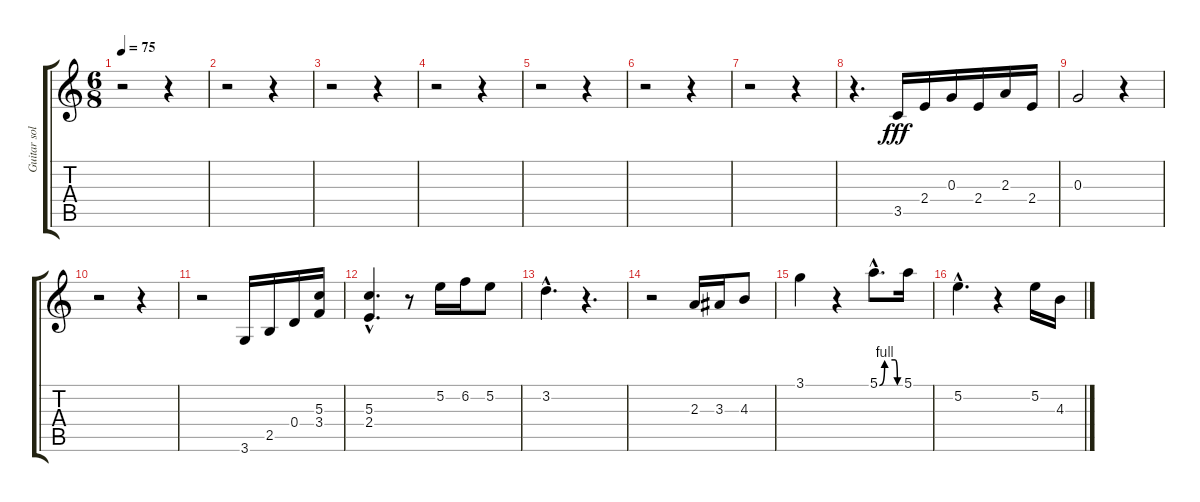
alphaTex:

\track ("Guitar solo" "Guitar sol") {instrument electricguitarjazz}
\staff {score tabs}
\tuning (E4 B3 G3 D3 A2 E2) {hide}
\ts (6 8)
\tempo 75
\clef g2
\ks c
r.2{dy fff} r.4 |
r.2 r.4 |
r.2 r.4 |
r.2 r.4 |
r.2 r.4 |
r.2 r.4 |
r.2 r.4 |
r.4{d} 3.5.16 2.4.16 0.3.16 2.4.16 2.3.16 2.4.16 |
0.3.2 r.4 |
r.2 r.4 |
r.2 3.6.16 2.5.16 0.4.16 (5.3 3.4).16 |
(5.3{hac} 2.4{hac}).4{d} r.8 5.2.16 6.2.16 5.2.8 |
3.2{hac}.4{d} r.4{d} |
r.2 2.3.16 3.3.16 4.3.8 |
3.1.4 r.4 5.1{be (custom 0 0 15 4 45 4 52 0 60 0) hac}.8{d} 5.1.16 |
5.2{hac}.4{d} r.4 5.2.16 4.3.16
